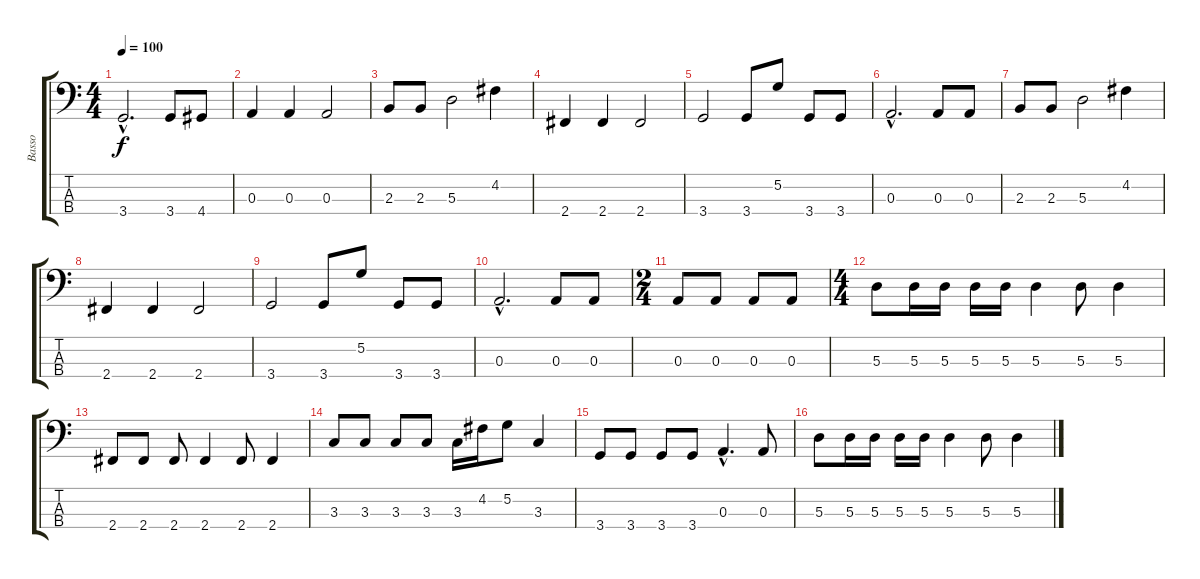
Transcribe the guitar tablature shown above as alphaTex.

\track ("Basso" "Basso") {instrument electricbassfinger}
\staff {score tabs}
\tuning (G2 D2 A1 E1) {hide}
\ts (4 4)
\tempo 100
\clef f4
\ks c
3.4{hac}.2{d dy f} 3.4.8 4.4.8 |
0.3.4 0.3.4 0.3.2 |
2.3.8 2.3.8 5.3.2 4.2.4 |
2.4.4 2.4.4 2.4.2 |
3.4.2 3.4.8 5.2.8 3.4.8 3.4.8 |
0.3{hac}.2{d} 0.3.8 0.3.8 |
2.3.8 2.3.8 5.3.2 4.2.4 |
2.4.4 2.4.4 2.4.2 |
3.4.2 3.4.8 5.2.8 3.4.8 3.4.8 |
0.3{hac}.2{d} 0.3.8 0.3.8 |
\ts (2 4)
0.3.8 0.3.8 0.3.8 0.3.8 |
\ts (4 4)
5.3.8 5.3.16 5.3.16 5.3.16 5.3.16 5.3.4 5.3.8 5.3.4 |
2.4.8 2.4.8 2.4.8 2.4.4 2.4.8 2.4.4 |
3.3.8 3.3.8 3.3.8 3.3.8 3.3.16 4.2.16 5.2.8 3.3.4 |
3.4.8 3.4.8 3.4.8 3.4.8 0.3{hac}.4{d} 0.3.8 |
5.3.8 5.3.16 5.3.16 5.3.16 5.3.16 5.3.4 5.3.8 5.3.4
